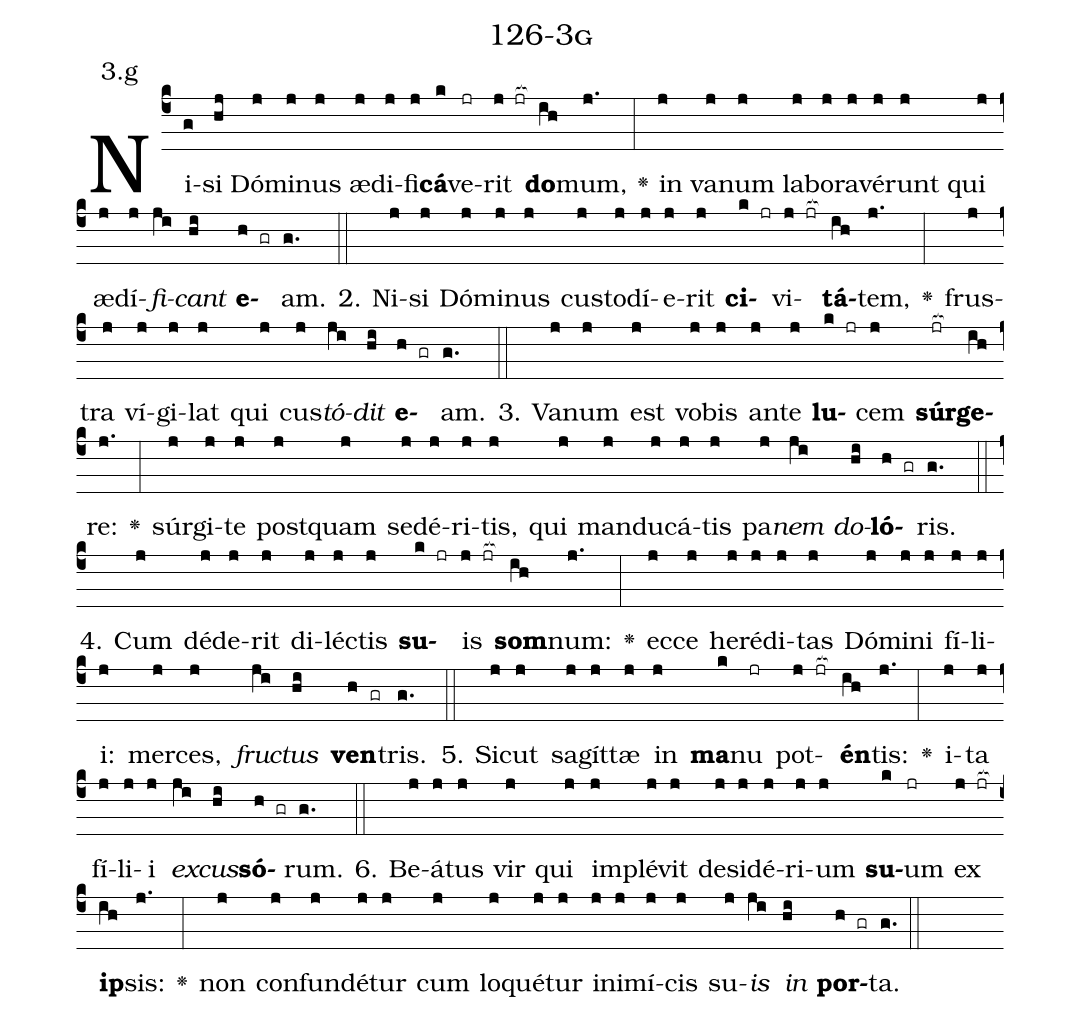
name: 126-3g;
annotation: 3.g;
%%
(c4)Ni(g)si(hj) Dó(j)mi(j)nus(j) æ(j)di(j)fi(j)<b>cá</b>(k)ve(jr)rit(j jr[ocb:1{]) <b>do</b>(ih[ocb:0}])mum,(j.) <v>\greheightstar</v>(:) in(j) va(j)num(j) la(j)bo(j)ra(j)vé(j)runt(j) qui(j) æ(j)dí(j)<i>fi</i>(ji)<i>cant</i>(hi) <b>e</b>(h gr)am.(g.) (::)
2. Ni(j)si(j) Dó(j)mi(j)nus(j) cus(j)to(j)dí(j)e(j)rit(j) <b>ci</b>(k jr)vi(j jr[ocb:1{])<b>tá</b>(ih[ocb:0}])tem,(j.) <v>\greheightstar</v>(:) frus(j)tra(j) ví(j)gi(j)lat(j) qui(j) cus(j)<i>tó</i>(ji)<i>dit</i>(hi) <b>e</b>(h gr)am.(g.) (::)
3. Va(j)num(j) est(j) vo(j)bis(j) an(j)te(j) <b>lu</b>(k jr)cem(j) <b>súr</b>(jr[ocb:1{])<b>ge</b>(ih[ocb:0}])re:(j.) <v>\greheightstar</v>(:) súr(j)gi(j)te(j) post(j)quam(j) se(j)dé(j)ri(j)tis,(j) qui(j) man(j)du(j)cá(j)tis(j) pa(j)<i>nem</i>(ji) <i>do</i>(hi)<b>ló</b>(h gr)ris.(g.) (::)
4. Cum(j) dé(j)de(j)rit(j) di(j)léc(j)tis(j) <b>su</b>(k jr)is(j jr[ocb:1{]) <b>som</b>(ih[ocb:0}])num:(j.) <v>\greheightstar</v>(:) ec(j)ce(j) he(j)ré(j)di(j)tas(j) Dó(j)mi(j)ni(j) fí(j)li(j)i:(j) mer(j)ces,(j) <i>fruc</i>(ji)<i>tus</i>(hi) <b>ven</b>(h gr)tris.(g.) (::)
5. Sic(j)ut(j) sa(j)gít(j)tæ(j) in(j) <b>ma</b>(k)nu(jr) pot(j jr[ocb:1{])<b>én</b>(ih[ocb:0}])tis:(j.) <v>\greheightstar</v>(:) i(j)ta(j) fí(j)li(j)i(j) <i>ex</i>(ji)<i>cus</i>(hi)<b>só</b>(h gr)rum.(g.) (::)
6. Be(j)á(j)tus(j) vir(j) qui(j) im(j)plé(j)vit(j) de(j)si(j)dé(j)ri(j)um(j) <b>su</b>(k)um(jr) ex(j jr[ocb:1{]) <b>ip</b>(ih[ocb:0}])sis:(j.) <v>\greheightstar</v>(:) non(j) con(j)fun(j)dé(j)tur(j) cum(j) lo(j)qué(j)tur(j) in(j)i(j)mí(j)cis(j) su(j)<i>is</i>(ji) <i>in</i>(hi) <b>por</b>(h gr)ta.(g.) (::)
